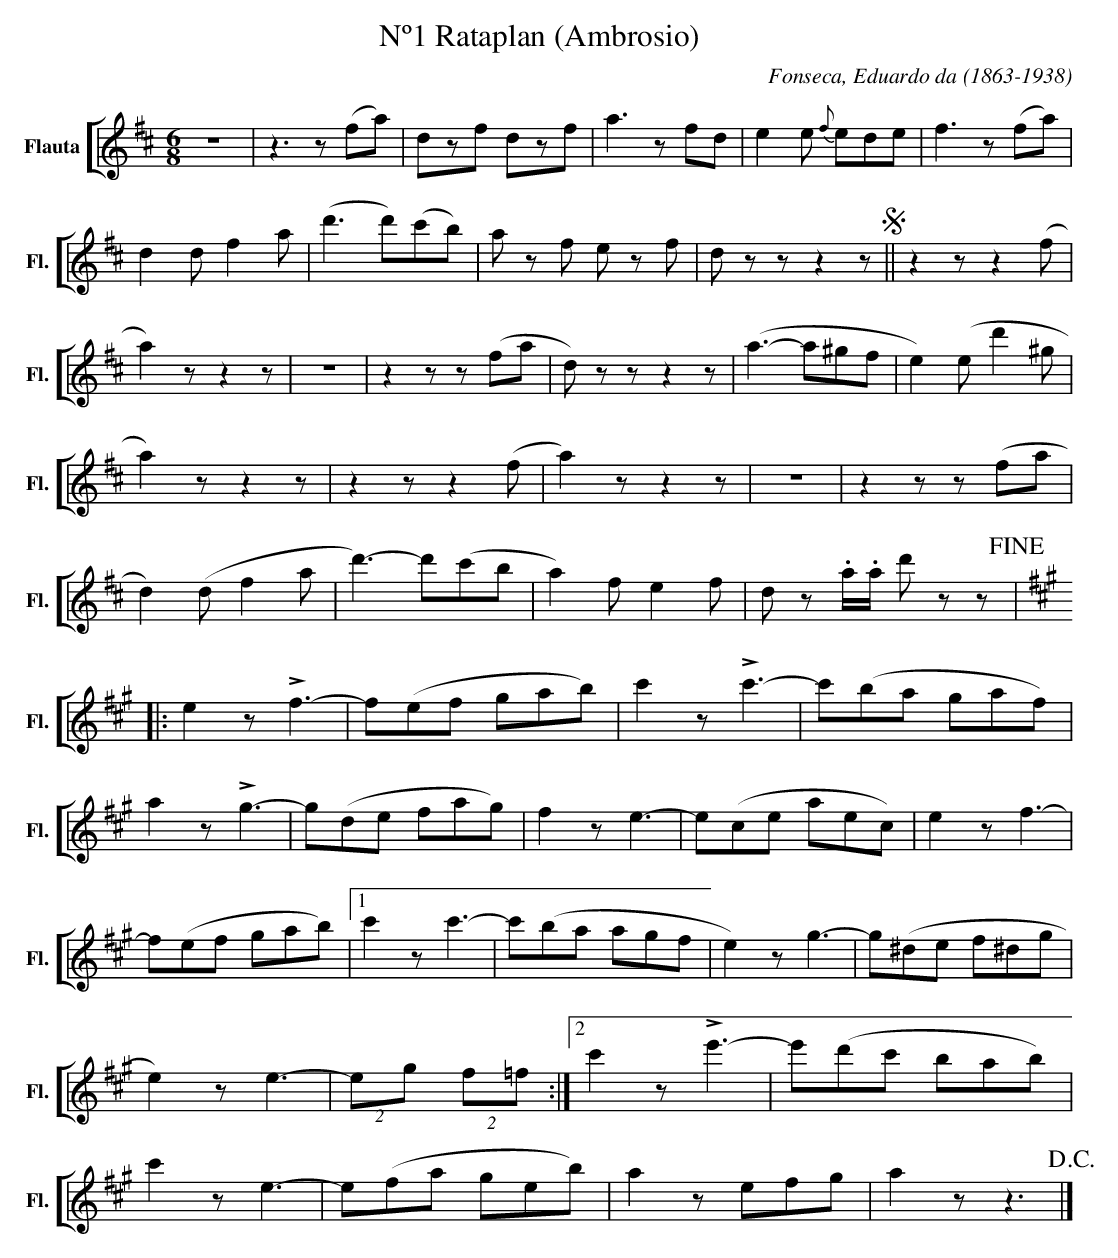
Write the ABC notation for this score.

X:1
T:Nº1 Rataplan (Ambrosio)
C:Fonseca, Eduardo da (1863-1938)
M:6/8
L:1/8
K:D
V: 1 clef=treble name="Flauta" sname="Fl."
%%staves [ 1 ]
   z6 | z3 z(fa) | dzf dzf | a3 zfd | e2 e {f}ede | f3 z (fa) | d2d f2a | (d'3 d')(c'b) | \
   a z f e z f | dzz z2z !segno!|| z2z z2(f | a2)z z2z | z6 | z2z z(fa|d)zz z2z | (a3-a^gf|e2) (ed'2^g|a2)z z2z | \
   z2z z2(f | a2)z z2z | z6 | z2z z(fa|d2)(d f2a | d'3)-d'(c'b | a2)fe2f| dz .a/.a/ d'zz !fine!|:
   [K:A] e2z!>!f3- | f(ef gab) | c'2z !>!c'3- | c'(ba gaf) | a2z !>!g3- | g(de fag) | f2z e3-|e(ce aec)| \
   e2z f3-|f(ef gab)|[1 c'2z c'3-|c'(ba agf|e2)z g3-|g(^de f^dg | e2)z e3-| (2:3eg (2:3f=f :|2 \
   c'2z!>!e'3-|e'(d'c' bab)|c'2ze3-|e(fa geb) | a2z efg| a2z z3 !D.C.! |] \
